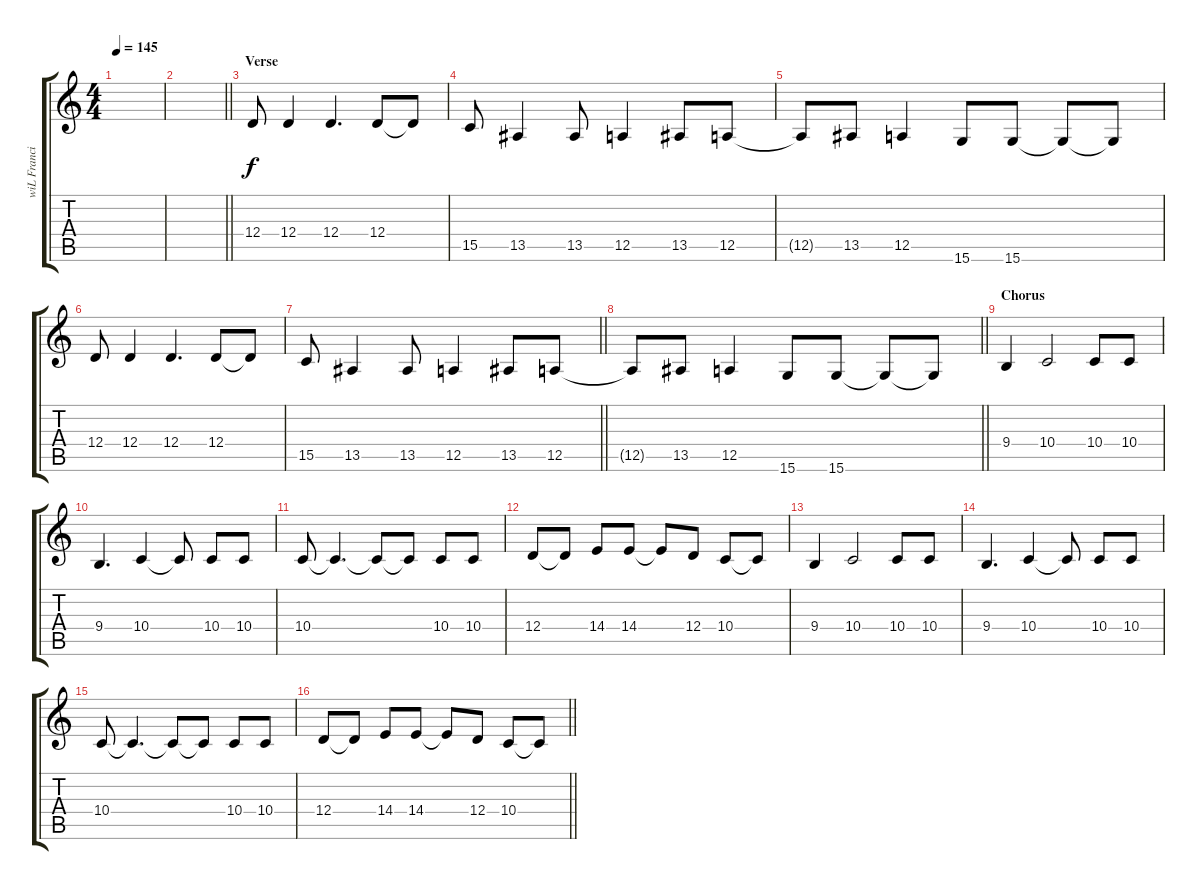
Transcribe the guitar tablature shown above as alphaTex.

\track ("wiL Francis (Lead Vocals)" "wiL Franci") {instrument clarinet}
\staff {score tabs}
\tuning (E4 B3 G3 D3 A2 E2) {hide}
\ts (4 4)
\tempo 145
\clef g2
\ks c
|
\barLineRight lightlight
|
\section ("" "Verse")
12.4.8 12.4.4 12.4.4{d} 12.4.8 12.4{t}.8 |
15.5.8 13.5.4 13.5.8 12.5.4 13.5.8 12.5.8 |
12.5{t}.8 13.5.8 12.5.4 15.6.8 15.6.8 15.6{t}.8 15.6{t}.8 |
12.4.8 12.4.4 12.4.4{d} 12.4.8 12.4{t}.8 |
\barLineRight lightlight
15.5.8 13.5.4 13.5.8 12.5.4 13.5.8 12.5.8 |
\barLineRight lightlight
12.5{t}.8 13.5.8 12.5.4 15.6.8 15.6.8 15.6{t}.8 15.6{t}.8 |
\section ("" "Chorus")
9.4.4 10.4.2 10.4.8 10.4.8 |
9.4.4{d} 10.4.4 10.4{t}.8 10.4.8 10.4.8 |
10.4.8 10.4{t}.4{d} 10.4{t}.8 10.4{t}.8 10.4.8 10.4.8 |
12.4.8 12.4{t}.8 14.4.8 14.4.8 14.4{t}.8 12.4.8 10.4.8 10.4{t}.8 |
9.4.4 10.4.2 10.4.8 10.4.8 |
9.4.4{d} 10.4.4 10.4{t}.8 10.4.8 10.4.8 |
10.4.8 10.4{t}.4{d} 10.4{t}.8 10.4{t}.8 10.4.8 10.4.8 |
\barLineRight lightlight
12.4.8 12.4{t}.8 14.4.8 14.4.8 14.4{t}.8 12.4.8 10.4.8 10.4{t}.8
